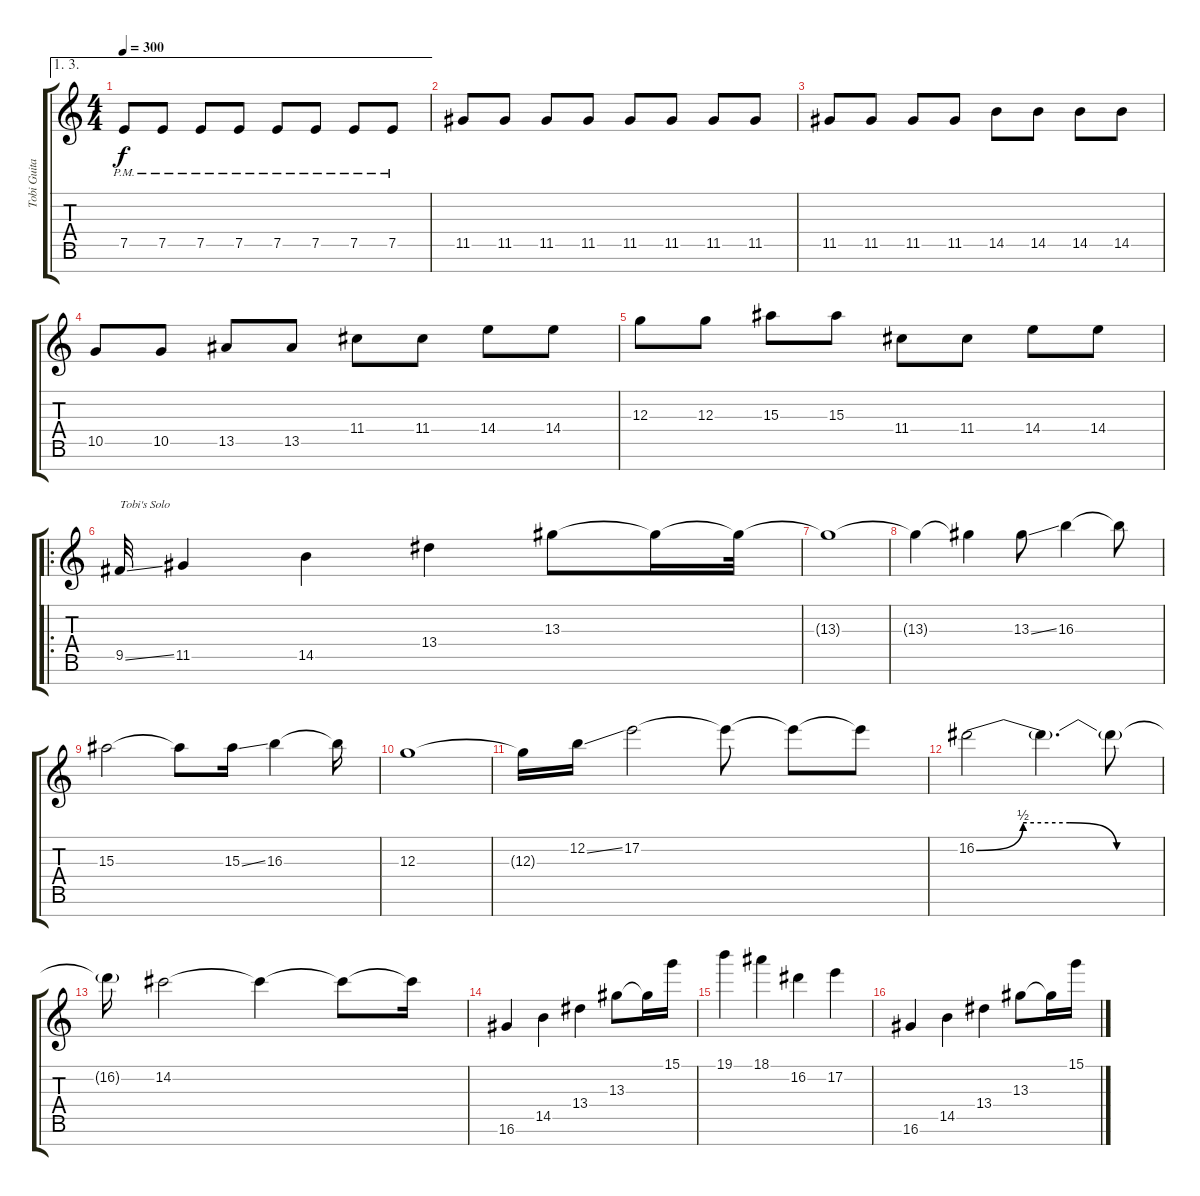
\track ("Tobi Guitar (7 String)" "Tobi Guita") {instrument distortionguitar}
\staff {score tabs}
\tuning (E4 B3 G3 D3 A2 E2 B1) {hide}
\ae (1 3)
\ts (4 4)
\tempo 300
\clef g2
\ks c
7.5{pm}.8{dy f} 7.5{pm}.8 7.5{pm}.8 7.5{pm}.8 7.5{pm}.8 7.5{pm}.8 7.5{pm}.8 7.5{pm}.8 |
11.5.8 11.5.8 11.5.8 11.5.8 11.5.8 11.5.8 11.5.8 11.5.8 |
11.5.8 11.5.8 11.5.8 11.5.8 14.5.8 14.5.8 14.5.8 14.5.8 |
10.5.8 10.5.8 13.5.8 13.5.8 11.4.8 11.4.8 14.4.8 14.4.8 |
12.3.8 12.3.8 15.3.8 15.3.8 11.4.8 11.4.8 14.4.8 14.4.8 |
\ro
9.5{ss}.32{txt "Tobi's Solo"} 11.5.4 14.5.4 13.4.4 13.3.8 13.3{t}.16 13.3{t}.32 |
13.3{t}.1 |
13.3{t}.4 13.3{t}.4 13.3{ss}.8 16.3.4 16.3{t}.8 |
15.3.2 15.3{t}.8 15.3{ss}.16 16.3.4 16.3{t}.16 |
12.3.1 |
12.3{t}.16 12.2{ss}.16 17.2.2 17.2{t}.8 17.2{t}.8 17.2{t}.8 |
16.2{be (custom 0 0 15 2 30 2 45 0 60 0)}.2 16.2{t}.4{d} 16.2{t}.8 |
16.2{t}.16 14.2.2 14.2{t}.4 14.2{t}.8 14.2{t}.16 |
16.6.4 14.5.4 13.4.4 13.3.8 13.3{t}.16 15.1.16 |
19.1.4 18.1.4 16.2.4 17.2.4 |
16.6.4 14.5.4 13.4.4 13.3.8 13.3{t}.16 15.1.16
